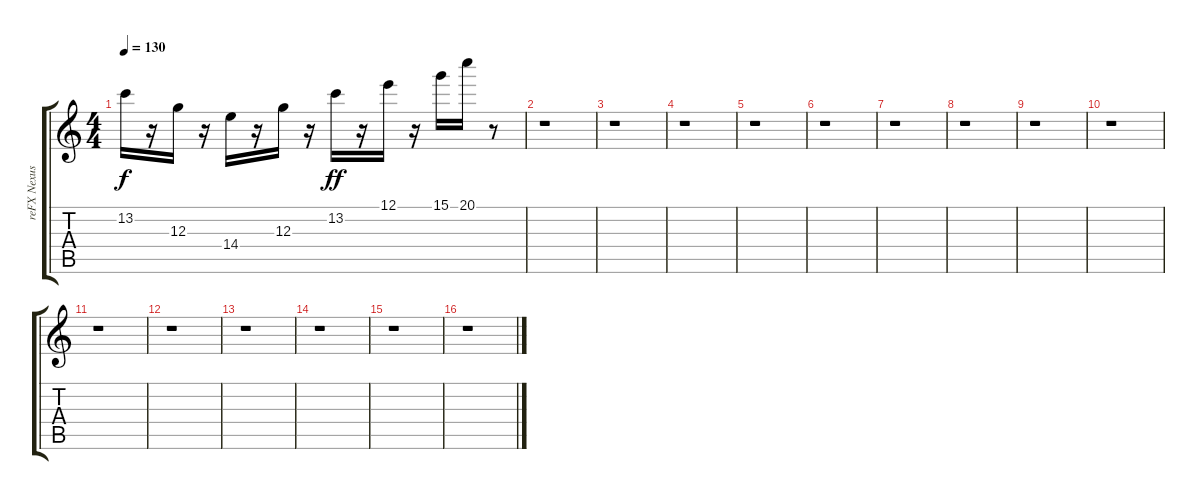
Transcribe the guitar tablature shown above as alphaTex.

\track ("reFX Nexus (MIDI)" "reFX Nexus") {instrument pad1newage}
\staff {score tabs}
\tuning (E5 B4 G4 D4 A3 E3) {hide}
\ts (4 4)
\tempo 130
\clef g2
\ks c
13.2.16{dy f} r.16 12.3.16 r.16 14.4.16 r.16 12.3.16 r.16 13.2.16{dy ff} r.16 12.1.16 r.16 15.1.16 20.1.16 r.8 |
r.1 |
r.1 |
r.1 |
r.1 |
r.1 |
r.1 |
r.1 |
r.1 |
r.1 |
r.1 |
r.1 |
r.1 |
r.1 |
r.1 |
r.1
